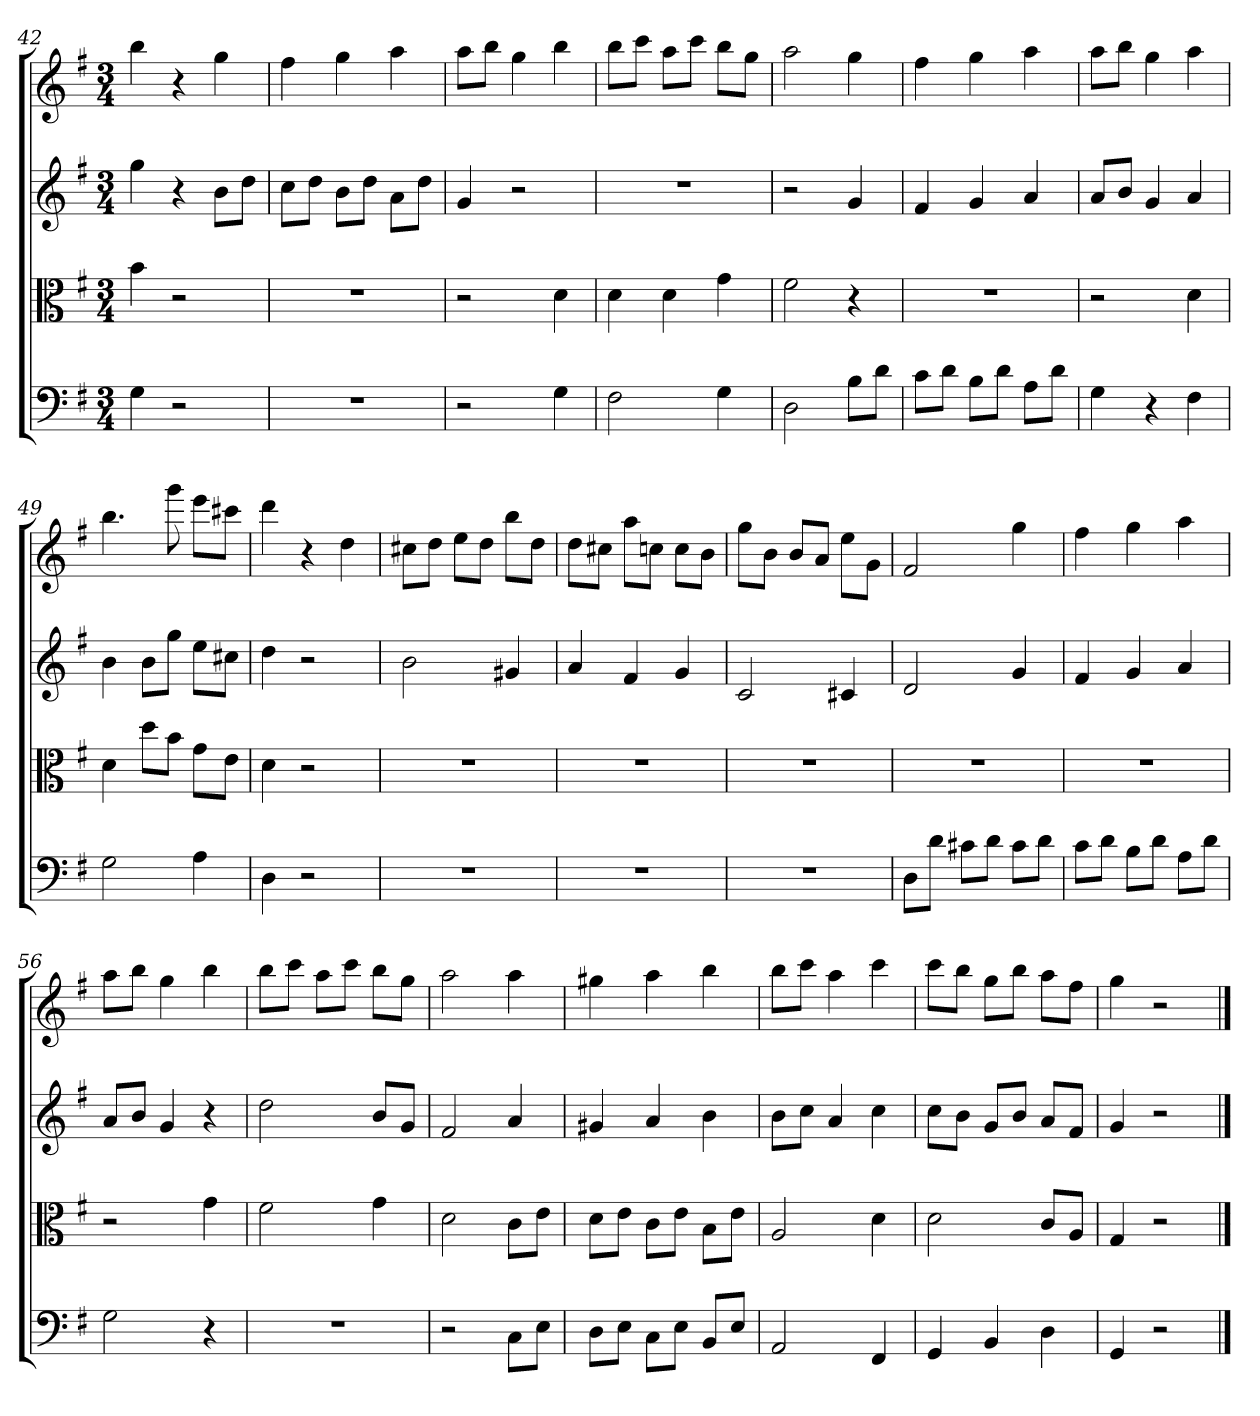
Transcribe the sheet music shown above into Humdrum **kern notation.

**kern	**kern	**kern	**kern
*part4	*part3	*part2	*part1
*staff4	*staff3	*staff2	*staff1
*clefF4	*clefC3	*	*
*k[f#]	*k[f#]	*k[f#]	*k[f#]
*G:	*G:	*G:	*G:
*M3/4	*M3/4	*M3/4	*M3/4
=42	=42	=42	=42
4G	4b	4gg	4bb
2r	2r	4r	4r
.	.	8bL	4gg
.	.	8ddJ	.
=43	=43	=43	=43
2.r	2.r	8ccL	4ff#
.	.	8ddJ	.
.	.	8bL	4gg
.	.	8ddJ	.
.	.	8aL	4aa
.	.	8ddJ	.
=44	=44	=44	=44
2r	2r	4g	8aaL
.	.	.	8bbJ
.	.	2r	4gg
4G	4d	.	4bb
=45	=45	=45	=45
2F#	4d	2.r	8bbL
.	.	.	8cccJ
.	4d	.	8aaL
.	.	.	8cccJ
4G	4g	.	8bbL
.	.	.	8ggJ
=46	=46	=46	=46
2D	2f#	2r	2aa
8B\L	4r	4g	4gg
8d\J	.	.	.
=47	=47	=47	=47
8c\L	2.r	4f#	4ff#
8d\J	.	.	.
8B\L	.	4g	4gg
8d\J	.	.	.
8A\L	.	4a	4aa
8d\J	.	.	.
=48	=48	=48	=48
4G	2r	8aL	8aaL
.	.	8bJ	8bbJ
4r	.	4g	4gg
4F#	4d	4a	4aa
=49	=49	=49	=49
2G	4d	4b	4.bb
.	8dd\L	8bL	.
.	8b\J	8ggJ	8ggg
4A	8g\L	8eeL	8eeeL
.	8e\J	8cc#XJ	8ccc#XJ
=50	=50	=50	=50
4D	4d	4dd	4ddd
2r	2r	2r	4r
.	.	.	4dd
=51	=51	=51	=51
2.r	2.r	2b	8cc#XL
.	.	.	8ddJ
.	.	.	8eeL
.	.	.	8ddJ
.	.	4g#X	8bbL
.	.	.	8ddJ
=52	=52	=52	=52
2.r	2.r	4a	8ddL
.	.	.	8cc#XJ
.	.	4f#	8aaL
.	.	.	8ccnJ
.	.	4g	8ccL
.	.	.	8bJ
=53	=53	=53	=53
2.r	2.r	2c	8ggL
.	.	.	8bJ
.	.	.	8bL
.	.	.	8aJ
.	.	4c#X	8eeL
.	.	.	8gJ
=54	=54	=54	=54
8D\L	2.r	2d	2f#
8d\J	.	.	.
8c#X\L	.	.	.
8d\J	.	.	.
8c#\L	.	4g	4gg
8d\J	.	.	.
=55	=55	=55	=55
8c\L	2.r	4f#	4ff#
8d\J	.	.	.
8B\L	.	4g	4gg
8d\J	.	.	.
8A\L	.	4a	4aa
8d\J	.	.	.
=56	=56	=56	=56
2G	2r	8aL	8aaL
.	.	8bJ	8bbJ
.	.	4g	4gg
4r	4g	4r	4bb
=57	=57	=57	=57
2.r	2f#	2dd	8bbL
.	.	.	8cccJ
.	.	.	8aaL
.	.	.	8cccJ
.	4g	8bL	8bbL
.	.	8gJ	8ggJ
=58	=58	=58	=58
2r	2d	2f#	2aa
8C\L	8c\L	4a	4aa
8E\J	8e\J	.	.
=59	=59	=59	=59
8D\L	8d\L	4g#X	4gg#X
8E\J	8e\J	.	.
8C\L	8c\L	4a	4aa
8E\J	8e\J	.	.
8BB/L	8B\L	4b	4bb
8E/J	8e\J	.	.
=60	=60	=60	=60
2AA	2A	8bL	8bbL
.	.	8ccJ	8cccJ
.	.	4a	4aa
4FF#	4d	4cc	4ccc
=61	=61	=61	=61
4GG	2d	8ccL	8cccL
.	.	8bJ	8bbJ
4BB	.	8gL	8ggL
.	.	8bJ	8bbJ
4D	8c/L	8aL	8aaL
.	8A/J	8f#J	8ff#J
=62	=62	=62	=62
4GG	4G	4g	4gg
2r	2r	2r	2r
==	==	==	==
*-	*-	*-	*-
